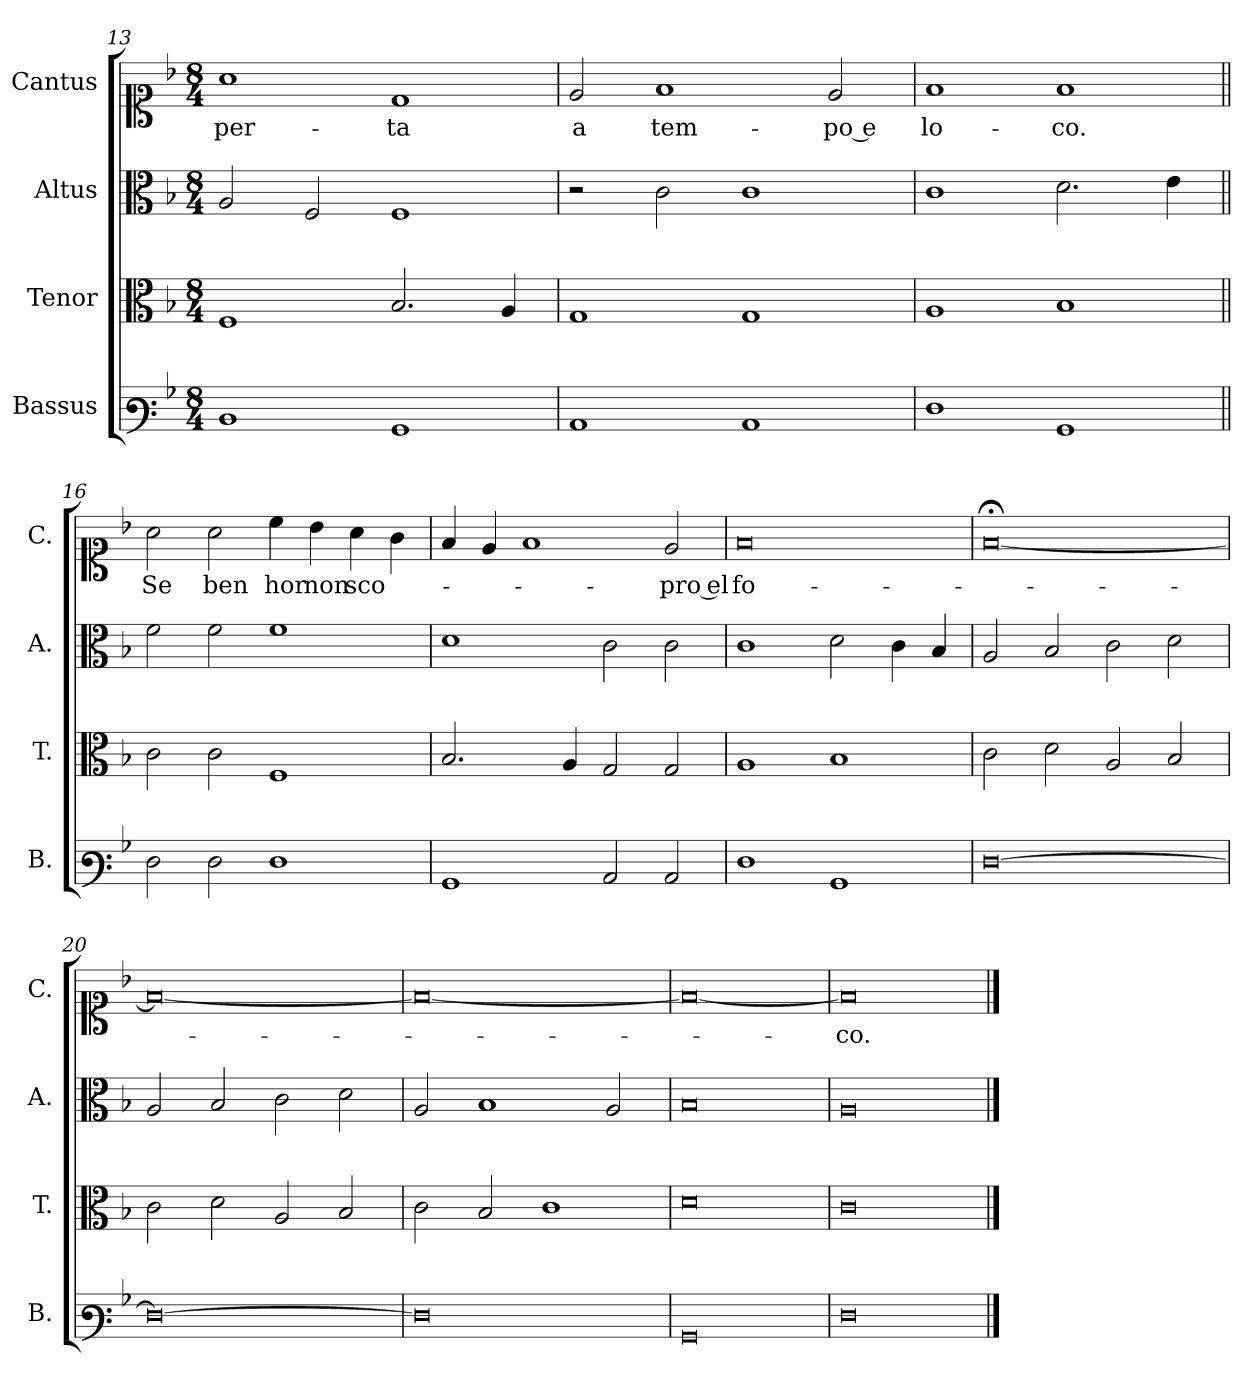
**kern	**kern	**kern	**kern	**text
*part4	*part3	*part2	*part1	*part1
*staff4	*staff3	*staff2	*staff1	*staff1
*I"Bassus	*I"Tenor	*I"Altus	*I"Cantus	*
*I'B.	*I'T.	*I'A.	*I'C.	*
*clefF3	*clefC3	*clefC3	*clefC1	*
*k[b-]	*k[b-]	*k[b-]	*k[b-]	*
*M8/4	*M8/4	*M8/4	*M8/4	*
=13	=13	=13	=13	=13
!	!	!	!	!LO:LY:b
1D	1F	2A/	1a	-per-
.	.	2F/	.	.
!	!	!	!	!LO:LY:b
1BB-	2.B-/	1F	1d	-ta
.	4A/	.	.	.
=14	=14	=14	=14	=14
!	!	!	!	!LO:LY:b
1C	1G	2r	2e/	a
!	!	!	!	!LO:LY:b
.	.	2c\	1f	tem-
1C	1G	1c	.	.
!	!	!	!	!LO:LY:b
.	.	.	2e/	-po e
=15	=15	=15	=15	=15
!	!	!	!	!LO:LY:b
1F	1A	1c	1f	lo-
!	!	!	!	!LO:LY:b
1BB-	1B-	2.d\	1f	-co.
.	.	4e\	.	.
=16||	=16||	=16||	=16||	=16||
!	!	!	!	!LO:LY:b
2F\	2c\	2f\	2a\	Se
!	!	!	!	!LO:LY:b
2F\	2c\	2f\	2a\	ben
!	!	!	!	!LO:LY:b
1F	1F	1f	4cc\	hor
!	!	!	!	!LO:LY:b
.	.	.	4b-\	non
!	!	!	!	!LO:LY:b
.	.	.	4a\	sco-
.	.	.	4g\	.
!!LO:PB:g=z
=17	=17	=17	=17	=17
1BB-	2.B-/	1d	4f/	.
.	.	.	4e/	.
.	.	.	1f	.
.	4A/	.	.	.
2C/	2G/	2c\	.	.
!	!	!	!	!LO:LY:b
2C/	2G/	2c\	2e/	-pro el
=18	=18	=18	=18	=18
!	!	!	!	!LO:LY:b
1F	1A	1c	0f	fo-
1BB-	1B-	2d\	.	.
.	.	4c\	.	.
.	.	4B-/	.	.
=19	=19	=19	=19	=19
[0F	2c\	2A/	[0f;<	.
.	2d\	2B-/	.	.
.	2A/	2c\	.	.
.	2B-/	2d\	.	.
=20	=20	=20	=20	=20
0F_	2c\	2A/	0f_	.
.	2d\	2B-/	.	.
.	2A/	2c\	.	.
.	2B-/	2d\	.	.
=21	=21	=21	=21	=21
0F]	2c\	2A/	0f_	.
.	2B-/	1B-	.	.
.	1c	.	.	.
.	.	2A/	.	.
=22	=22	=22	=22	=22
0BB-	0d	0B-	0f_	.
=23	=23	=23	=23	=23
!	!	!	!	!LO:LY:b
0F	0c	0A	0f]	-co.
==	==	==	==	==
*-	*-	*-	*-	*-
